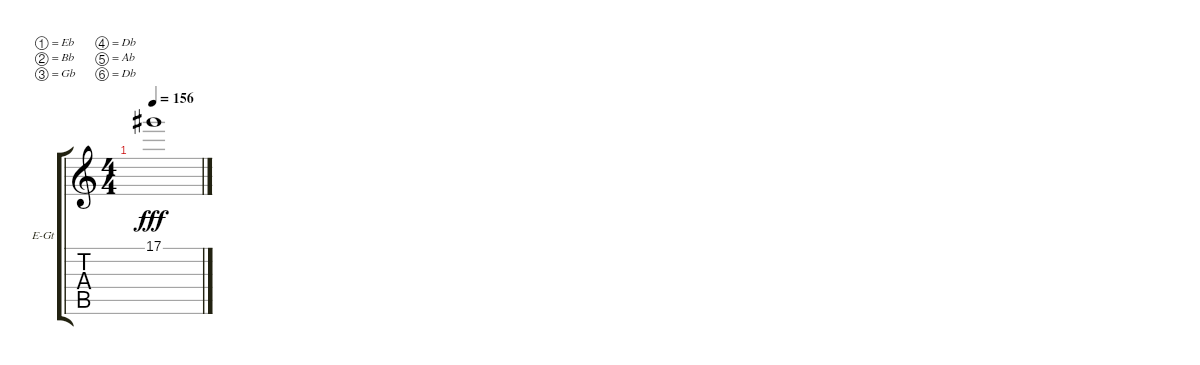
\defaultSystemsLayout 4
\bracketExtendMode groupsimilarinstruments
\firstSystemTrackNameOrientation horizontal
\otherSystemsTrackNameOrientation horizontal
\track ("Sample" "E-Gt") {instrument overdrivenguitar}
\staff {score tabs}
\tuning (Eb4 Bb3 Gb3 Db3 Ab2 Db2)
\ts (4 4)
\tempo 156
\clef g2
\scale
0.333333
\ks c
17.1{t}.1{dy fff} |
\scale
0.333333 |
\scale
0.333333 |
\scale
0.333333 |
\scale
0.333333 |
\scale
0.333333 |
\scale
0.333333 |
\scale
0.333333 |
\scale
0.333333 |
\scale
0.333333 |
\scale
0.333333 |
\scale
0.333333 |
\scale
0.333333 |
\scale
0.333333 |
\scale
0.333333 |
\scale
0.333333
